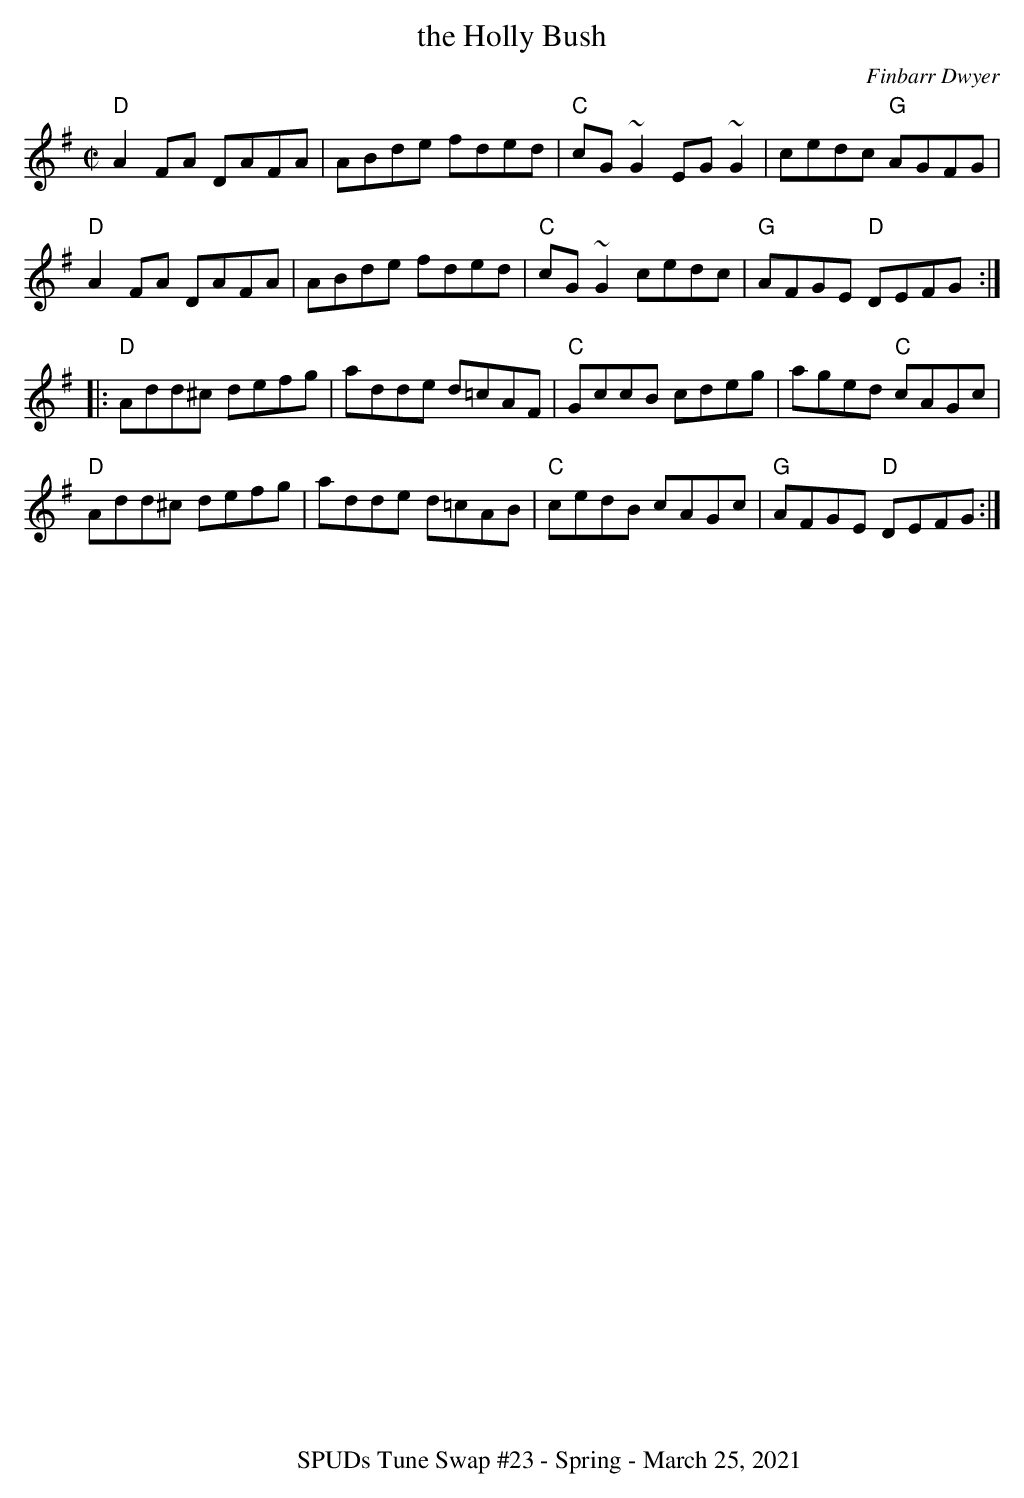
X:1
T:the Holly Bush
M:C|
L:1/8
C:Finbarr Dwyer
K:DMix
"D"A2FA DAFA|ABde fded|"C"cG~G2 EG~G2|cedc "G"AGFG|
"D"A2FA DAFA|ABde fded|"C"cG~G2 cedc|"G"AFGE "D"DEFG:|]|:
"D"Add^c defg|adde d=cAF|"C"GccB cdeg|aged "C"cAGc|
"D"Add^c defg |adde d=cAB|"C"cedB cAGc|"G"AFGE "D"DEFG:|]
